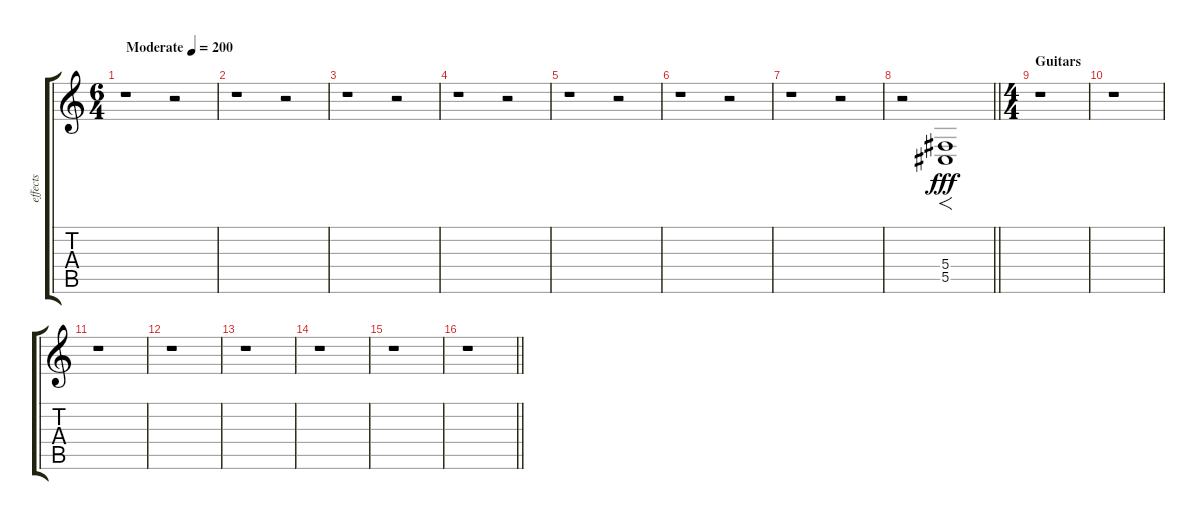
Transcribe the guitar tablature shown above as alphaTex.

\track ("effects" "effects") {instrument reversecymbal}
\staff {score tabs}
\tuning (Eb4 Bb3 Gb3 Db3 Ab2 Eb2) {hide}
\ts (6 4)
\tempo (200 "Moderate")
\clef g2
\ks c
r.1{dy fff instrument reversecymbal} r.2 |
r.1 r.2 |
r.1 r.2 |
r.1 r.2 |
r.1 r.2 |
r.1 r.2 |
r.1 r.2 |
\barLineRight lightlight
r.2 (5.4 5.5).1{f} |
\ts (4 4)
\section ("" "Guitars")
r.1 |
r.1 |
r.1 |
r.1 |
r.1 |
r.1 |
r.1 |
\barLineRight lightlight
r.1
